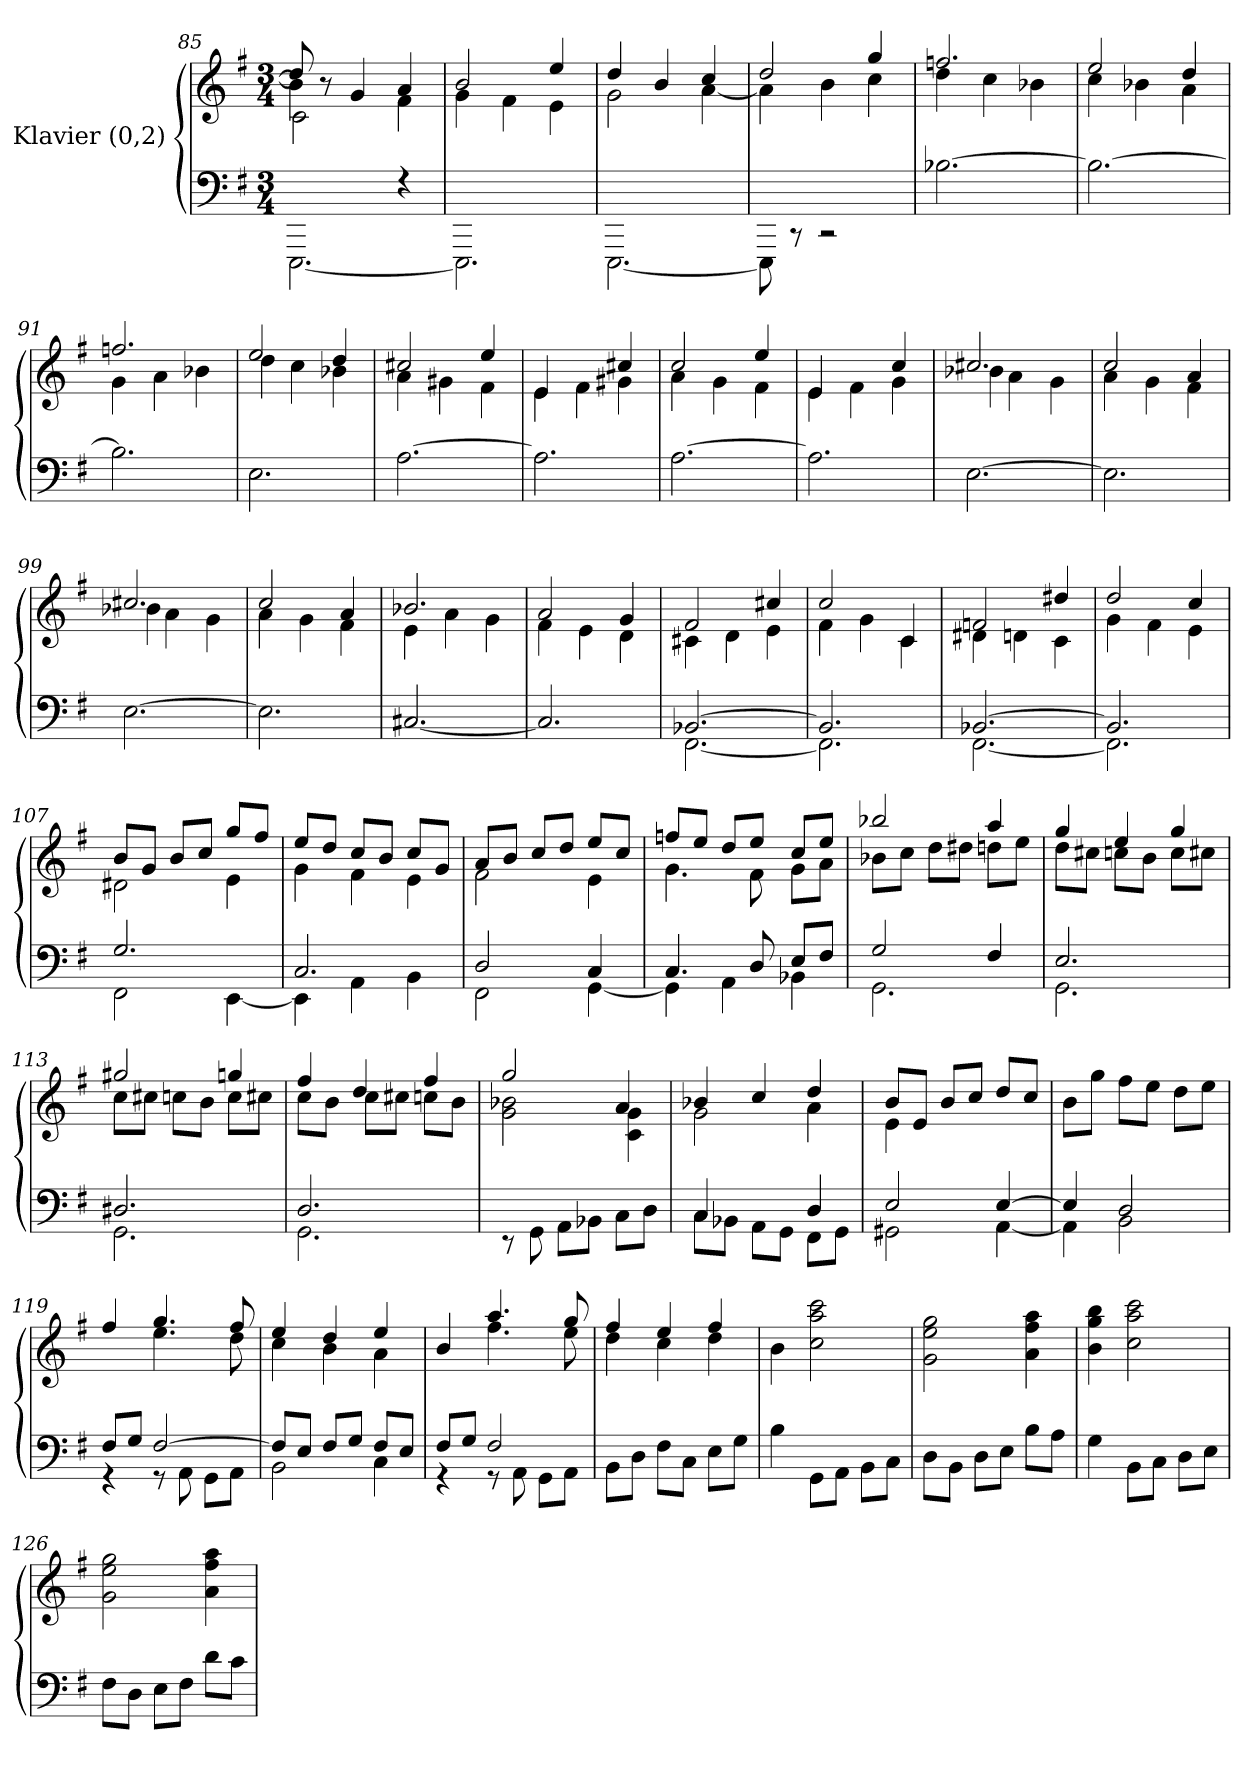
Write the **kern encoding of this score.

**kern	**kern
*part1	*part1
*staff2	*staff1
*I"Klavier (0,2)	*
*clefF4	*clefG2
*k[f#]	*k[f#]
*M3/4	*M3/4
=85	=85
*^	*^
*	*	*	*^
2ryy	[2.EEE\	8dd/]	4b\]	2c\
.	.	8r	.	.
.	.	4g/	4ryy	.
4r	.	4a/	4f#\	4ryy
*	*	*	*v	*v
=86	=86	=86	=86
2.ryy	2.EEE\]	2b/	4g\
.	.	.	4f#\
.	.	4ee/	4e\
=87	=87	=87	=87
2.ryy	[2.EEE\	4dd/	2g\
.	.	4b/	.
.	.	4cc/	[4a\
=88	=88	=88	=88
2.ryy	8EEE\]	2dd/	4a\]
.	8r	.	.
.	2r	.	4b\
.	.	4gg/	4cc\
*v	*v	*	*
!!LO:LB:g=z	!!
=89	=89	=89
[2.B-X\	2.ffn/	4dd\
.	.	4cc\
.	.	4b-X\
=90	=90	=90
2.B-\_	2ee/	4cc\
.	.	4b-X\
.	4dd/	4a\
=91	=91	=91
2.B-\]	2.ffn/	4g\
.	.	4a\
.	.	4b-X\
=92	=92	=92
2.E\	2ee/	4dd\
.	.	4cc\
.	4dd/	4b-X\
=93	=93	=93
[2.A\	2cc#X/	4a\
.	.	4g#X\
.	4ee/	4f#\
=94	=94	=94
2.A\]	4e/	4e\
.	4ryy	4f#\
.	4cc#X/	4g#X\
=95	=95	=95
[2.A\	2cc/	4a\
.	.	4g\
.	4ee/	4f#\
=96	=96	=96
2.A\]	4e/	4e\
.	4ryy	4f#\
.	4cc/	4g\
!!LO:LB:g=z	!!
=97	=97	=97
[2.E\	2.cc#X/	4b-X\
.	.	4a\
.	.	4g\
=98	=98	=98
2.E\]	2cc/	4a\
.	.	4g\
.	4a/	4f#\
=99	=99	=99
[2.E\	2.cc#X/	4b-X\
.	.	4a\
.	.	4g\
=100	=100	=100
2.E\]	2cc/	4a\
.	.	4g\
.	4a/	4f#\
=101	=101	=101
[2.C#X/	2.b-X/	4e\
.	.	4a\
.	.	4g\
=102	=102	=102
2.C#/]	2a/	4f#\
.	.	4e\
.	4g/	4d\
!!LO:LB:g=z	!!
=103	=103	=103
*^	*	*
[2.BB-X/	[2.FF#\	2f#/	4c#X\
.	.	.	4d\
.	.	4cc#X/	4e\
=104	=104	=104	=104
2.BB-/]	2.FF#\]	2cc/	4f#\
.	.	.	4g\
.	.	4c/	4c\
=105	=105	=105	=105
[2.BB-X/	[2.FF#\	2fn/	4d#X\
.	.	.	4dn\
.	.	4dd#X/	4c\
=106	=106	=106	=106
2.BB-/]	2.FF#\]	2dd/	4g\
.	.	.	4f#\
.	.	4cc/	4e\
=107	=107	=107	=107
2.G/	2FF#\	8b/L	2d#X\
.	.	8g/J	.
.	.	8b/L	.
.	.	8cc/J	.
.	[4EE\	8gg/L	4e\
.	.	8ff#/J	.
=108	=108	=108	=108
2.C/	4EE\]	8ee/L	4g\
.	.	8dd/J	.
.	4AA\	8cc/L	4f#\
.	.	8b/J	.
.	4BB\	8cc/L	4e\
.	.	8g/J	.
!!LO:LB:g=z	!!
=109	=109	=109	=109
2D/	2FF#\	8a/L	2f#\
.	.	8b/J	.
.	.	8cc/L	.
.	.	8dd/J	.
4C/	[4GG\	8ee/L	4e\
.	.	8cc/J	.
=110	=110	=110	=110
4.C/	4GG\]	8ffn/L	4.g\
.	.	8ee/J	.
.	4AA\	8dd/L	.
8D/	.	8ee/J	8f#\
8E/L	4BB-X\	8cc/L	8g\L
8F#/J	.	8ee/J	8a\J
=111	=111	=111	=111
2G/	2.GG\	2bb-X/	8b-X\L
.	.	.	8cc\J
.	.	.	8dd\L
.	.	.	8dd#X\J
4F#/	.	4aa/	8ddn\L
.	.	.	8ee\J
=112	=112	=112	=112
2.E/	2.GG\	4gg/	8dd\L
.	.	.	8cc#X\J
.	.	4ee/	8ccn\L
.	.	.	8b\J
.	.	4gg/	8cc\L
.	.	.	8cc#X\J
=113	=113	=113	=113
2.D#X/	2.GG\	2gg#X/	8cc\L
.	.	.	8cc#X\J
.	.	.	8ccn\L
.	.	.	8b\J
.	.	4ggn/	8cc\L
.	.	.	8cc#X\J
!!LO:LB:g=z	!!
=114	=114	=114	=114
2.D/	2.GG\	4ff#/	8cc\L
.	.	.	8b\J
.	.	4dd/	8cc\L
.	.	.	8cc#X\J
.	.	4ff#/	8ccn\L
.	.	.	8b\J
=115	=115	=115	=115
2.ryy	8r	2gg/	2g\ 2b-X\
.	8GG\	.	.
.	8AA\L	.	.
.	8BB-X\J	.	.
.	8C\L	4a/	4c\ 4g\
.	8D\J	.	.
=116	=116	=116	=116
4C/	8C\L	4b-X/	2g\
.	8BB-X\J	.	.
4ryy	8AA\L	4cc/	.
.	8GG\J	.	.
4D/	8FF#\L	4dd/	4a\
.	8GG\J	.	.
=117	=117	=117	=117
2E/	2GG#X\	8b/L	4e\
.	.	8e/J	.
.	.	8b/L	2ryy
.	.	8cc/J	.
[4E/	[4AA\	8dd/L	.
.	.	8cc/J	.
*	*	*v	*v
=118	=118	=118
4E/]	4AA\]	8b\L
.	.	8gg\J
2D/	2BB\	8ff#\L
.	.	8ee\J
.	.	8dd\L
.	.	8ee\J
!!LO:PB:g=z
=119	=119	=119
*	*	*^
8F#/L	4r	4ff#/	4ryy
8G/J	.	.	.
[2F#/	8r	4.gg/	4.ee\
.	8AA\	.	.
.	8GG\L	.	.
.	8AA\J	8ff#/	8dd\
=120	=120	=120	=120
8F#/L]	2BB\	4ee/	4cc\
8E/J	.	.	.
8F#/L	.	4dd/	4b\
8G/J	.	.	.
8F#/L	4C\	4ee/	4a\
8E/J	.	.	.
=121	=121	=121	=121
8F#/L	4r	4b/	4ryy
8G/J	.	.	.
2F#/	8r	4.aa/	4.ff#\
.	8AA\	.	.
.	8GG\L	.	.
.	8AA\J	8gg/	8ee\
=122	=122	=122	=122
2.ryy	8BB\L	4ff#/	4dd\
.	8D\J	.	.
.	8F#\L	4ee/	4cc\
.	8C\J	.	.
.	8E\L	4ff#/	4dd\
.	8G\J	.	.
*	*	*v	*v
=123	=123	=123
2.ryy	4B\	4b\
.	8GG\L	2cc\ 2aa\ 2ccc\
.	8AA\J	.
.	8BB\L	.
.	8C\J	.
=124	=124	=124
2.ryy	8D\L	2g\ 2ee\ 2gg\
.	8BB\J	.
.	8D\L	.
.	8E\J	.
.	8B\L	4a\ 4ff#\ 4aa\
.	8A\J	.
!!LO:LB:g=z
=125	=125	=125
2.ryy	4G\	4b\ 4gg\ 4bb\
.	8BB\L	2cc\ 2aa\ 2ccc\
.	8C\J	.
.	8D\L	.
.	8E\J	.
=126	=126	=126
2.ryy	8F#\L	2g\ 2ee\ 2gg\
.	8D\J	.
.	8E\L	.
.	8F#\J	.
.	8d\L	4a\ 4ff#\ 4aa\
.	8c\J	.
*v	*v	*
=	=
*-	*-
